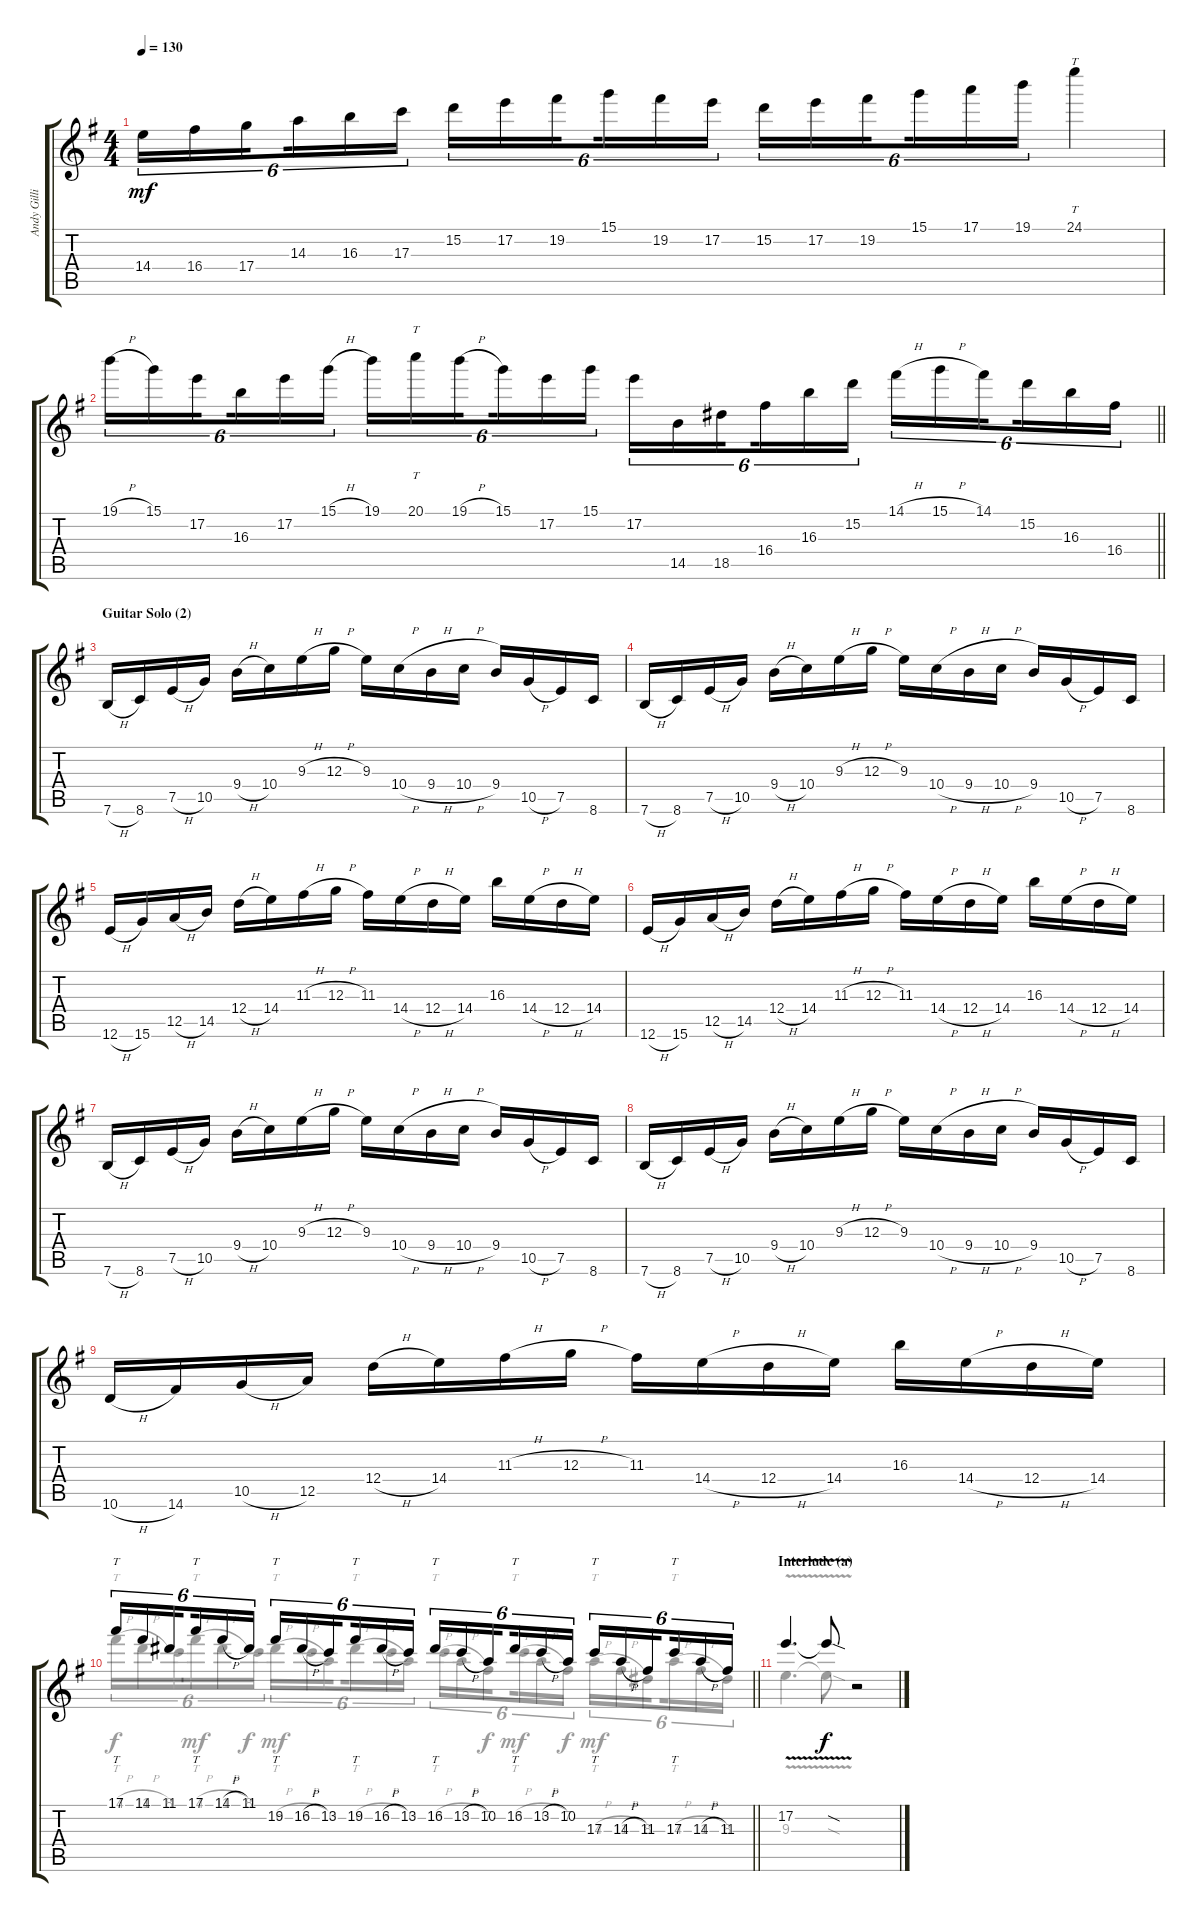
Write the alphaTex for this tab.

\track ("Andy Gillion (lead guitar)" "Andy Gilli") {instrument overdrivenguitar}
\staff {score tabs}
\tuning (E4 B3 G3 D3 A2 E2) {hide}
\voice
\ts (4 4)
\tempo 130
\clef g2
\ks eminor
14.4.16{tu (6 4) dy mf} 16.4.16{tu (6 4)} 17.4.16{tu (6 4) beam splitsecondary} 14.3.16{tu (6 4)} 16.3.16{tu (6 4)} 17.3.16{tu (6 4)} 15.2.16{tu (6 4)} 17.2.16{tu (6 4)} 19.2.16{tu (6 4) beam splitsecondary} 15.1.16{tu (6 4)} 19.2.16{tu (6 4)} 17.2.16{tu (6 4)} 15.2.16{tu (6 4)} 17.2.16{tu (6 4)} 19.2.16{tu (6 4) beam splitsecondary} 15.1.16{tu (6 4)} 17.1.16{tu (6 4)} 19.1.16{tu (6 4)} 24.1.4{tt} |
\barLineRight lightlight
19.1{h}.16{tu (6 4)} 15.1.16{tu (6 4)} 17.2.16{tu (6 4) beam splitsecondary} 16.3.16{tu (6 4)} 17.2.16{tu (6 4)} 15.1{h}.16{tu (6 4)} 19.1.16{tu (6 4)} 20.1.16{tt tu (6 4)} 19.1{h}.16{tu (6 4) beam splitsecondary} 15.1.16{tu (6 4)} 17.2.16{tu (6 4)} 15.1.16{tu (6 4)} 17.2.16{tu (6 4)} 14.5.16{tu (6 4)} 18.5.16{tu (6 4) beam splitsecondary} 16.4.16{tu (6 4)} 16.3.16{tu (6 4)} 15.2.16{tu (6 4)} 14.1{h}.16{tu (6 4)} 15.1{h}.16{tu (6 4)} 14.1.16{tu (6 4) beam splitsecondary} 15.2.16{tu (6 4)} 16.3.16{tu (6 4)} 16.4.16{tu (6 4)} |
\section ("" "Guitar Solo (2)")
7.6{h}.16 8.6.16 7.5{h}.16 10.5.16 9.4{h}.16 10.4.16 9.3{h}.16 12.3{h}.16 9.3.16 10.4{h}.16 9.4{h}.16 10.4{h}.16 9.4.16 10.5{h}.16 7.5.16 8.6.16 |
7.6{h}.16 8.6.16 7.5{h}.16 10.5.16 9.4{h}.16 10.4.16 9.3{h}.16 12.3{h}.16 9.3.16 10.4{h}.16 9.4{h}.16 10.4{h}.16 9.4.16 10.5{h}.16 7.5.16 8.6.16 |
12.6{h}.16 15.6.16 12.5{h}.16 14.5.16 12.4{h}.16 14.4.16 11.3{h}.16 12.3{h}.16 11.3.16 14.4{h}.16 12.4{h}.16 14.4.16 16.3.16 14.4{h}.16 12.4{h}.16 14.4.16 |
12.6{h}.16 15.6.16 12.5{h}.16 14.5.16 12.4{h}.16 14.4.16 11.3{h}.16 12.3{h}.16 11.3.16 14.4{h}.16 12.4{h}.16 14.4.16 16.3.16 14.4{h}.16 12.4{h}.16 14.4.16 |
7.6{h}.16 8.6.16 7.5{h}.16 10.5.16 9.4{h}.16 10.4.16 9.3{h}.16 12.3{h}.16 9.3.16 10.4{h}.16 9.4{h}.16 10.4{h}.16 9.4.16 10.5{h}.16 7.5.16 8.6.16 |
7.6{h}.16 8.6.16 7.5{h}.16 10.5.16 9.4{h}.16 10.4.16 9.3{h}.16 12.3{h}.16 9.3.16 10.4{h}.16 9.4{h}.16 10.4{h}.16 9.4.16 10.5{h}.16 7.5.16 8.6.16 |
10.6{h}.16 14.6.16 10.5{h}.16 12.5.16 12.4{h}.16 14.4.16 11.3{h}.16 12.3{h}.16 11.3.16 14.4{h}.16 12.4{h}.16 14.4.16 16.3.16 14.4{h}.16 12.4{h}.16 14.4.16 |
\barLineRight lightlight
17.1.16{tt tu (6 4)} 14.1.16{tu (6 4)} 11.1.16{tu (6 4) beam splitsecondary} 17.1.16{tt tu (6 4)} 14.1{h}.16{tu (6 4)} 11.1.16{tu (6 4)} 19.2.16{tt tu (6 4)} 16.2{h}.16{tu (6 4)} 13.2.16{tu (6 4) beam splitsecondary} 19.2.16{tt tu (6 4)} 16.2{h}.16{tu (6 4)} 13.2.16{tu (6 4)} 16.2.16{tt tu (6 4)} 13.2{h}.16{tu (6 4)} 10.2.16{tu (6 4) beam splitsecondary} 16.2.16{tt tu (6 4)} 13.2{h}.16{tu (6 4)} 10.2.16{tu (6 4)} 17.3.16{tt tu (6 4)} 14.3{h}.16{tu (6 4)} 11.3.16{tu (6 4) beam splitsecondary} 17.3.16{tt tu (6 4)} 14.3{h}.16{tu (6 4)} 11.3.16{tu (6 4)} |
\section ("" "Interlude (a)")
17.2{v}.4{d} 17.2{sod t}.8{dy f} r.2 |
|
|
|
|
\voice
\clef g2
\ottava regular
\simile none
\ks eminor
|
\barLineRight lightlight
|
|
|
|
|
|
|
|
\barLineRight lightlight
14.1{h}.16{tt tu (6 4)} 11.1{h}.16{tu (6 4)} 8.1.16{tu (6 4) dy f beam splitsecondary} 14.1{h}.16{tt tu (6 4) dy mf} 11.1{h}.16{tu (6 4)} 8.1.16{tu (6 4) dy f} 16.2{h}.16{tt tu (6 4) dy mf} 13.2{h}.16{tu (6 4)} 10.2.16{tu (6 4) beam splitsecondary} 16.2{h}.16{tt tu (6 4)} 13.2{h}.16{tu (6 4)} 10.2.16{tu (6 4)} 13.2{h}.16{tt tu (6 4)} 10.2{h}.16{tu (6 4)} 7.2.16{tu (6 4) dy f beam splitsecondary} 13.2{h}.16{tt tu (6 4) dy mf} 10.2{h}.16{tu (6 4)} 7.2.16{tu (6 4) dy f} 14.3{h}.16{tt tu (6 4) dy mf} 11.3{h}.16{tu (6 4)} 8.3.16{tu (6 4) beam splitsecondary} 14.3{h}.16{tt tu (6 4)} 11.3{h}.16{tu (6 4)} 8.3.16{tu (6 4)} |
9.3{v}.4{d} 9.3{sod t}.8{dy f} r.2 |
|
|
|
|
